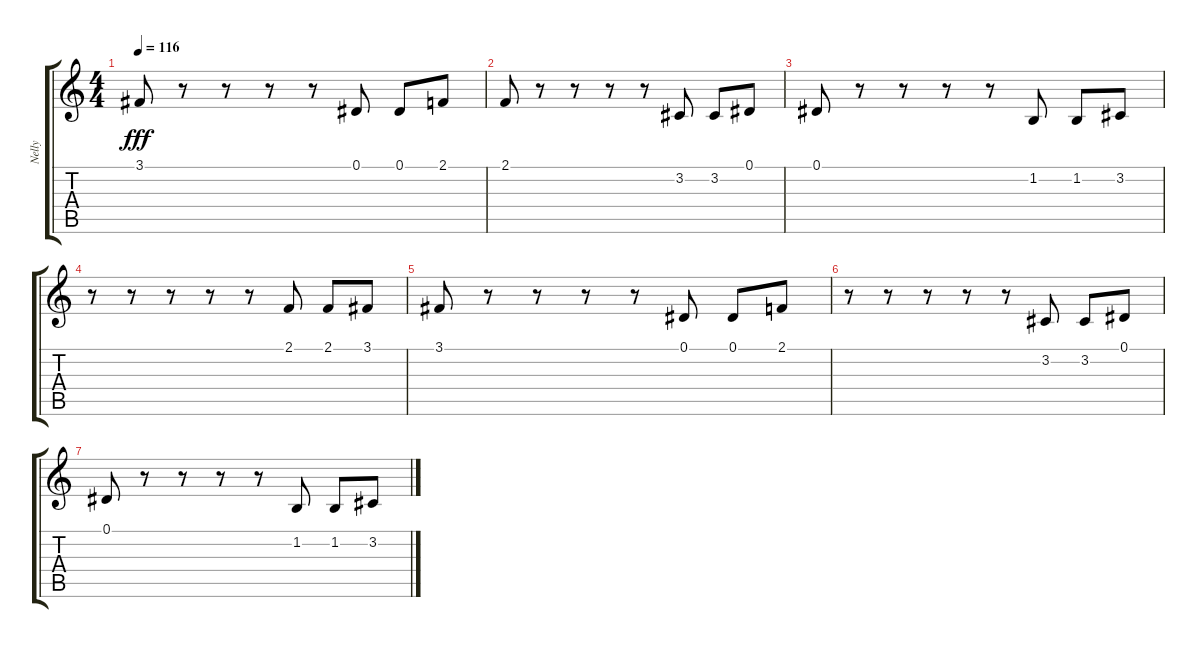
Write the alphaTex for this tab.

\track ("Nelly" "Nelly") {instrument oboe}
\staff {score tabs}
\tuning (Eb4 Bb3 Gb3 Db3 Ab2 Eb2) {hide}
\ts (4 4)
\tempo 116
\clef g2
\ks c
3.1.8{dy fff} r.8 r.8 r.8 r.8 0.1.8 0.1.8 2.1.8 |
2.1.8 r.8 r.8 r.8 r.8 3.2.8 3.2.8 0.1.8 |
0.1.8 r.8 r.8 r.8 r.8 1.2.8 1.2.8 3.2.8 |
r.8 r.8 r.8 r.8 r.8 2.1.8 2.1.8 3.1.8 |
3.1.8 r.8 r.8 r.8 r.8 0.1.8 0.1.8 2.1.8 |
r.8 r.8 r.8 r.8 r.8 3.2.8 3.2.8 0.1.8 |
0.1.8 r.8 r.8 r.8 r.8 1.2.8 1.2.8 3.2.8
